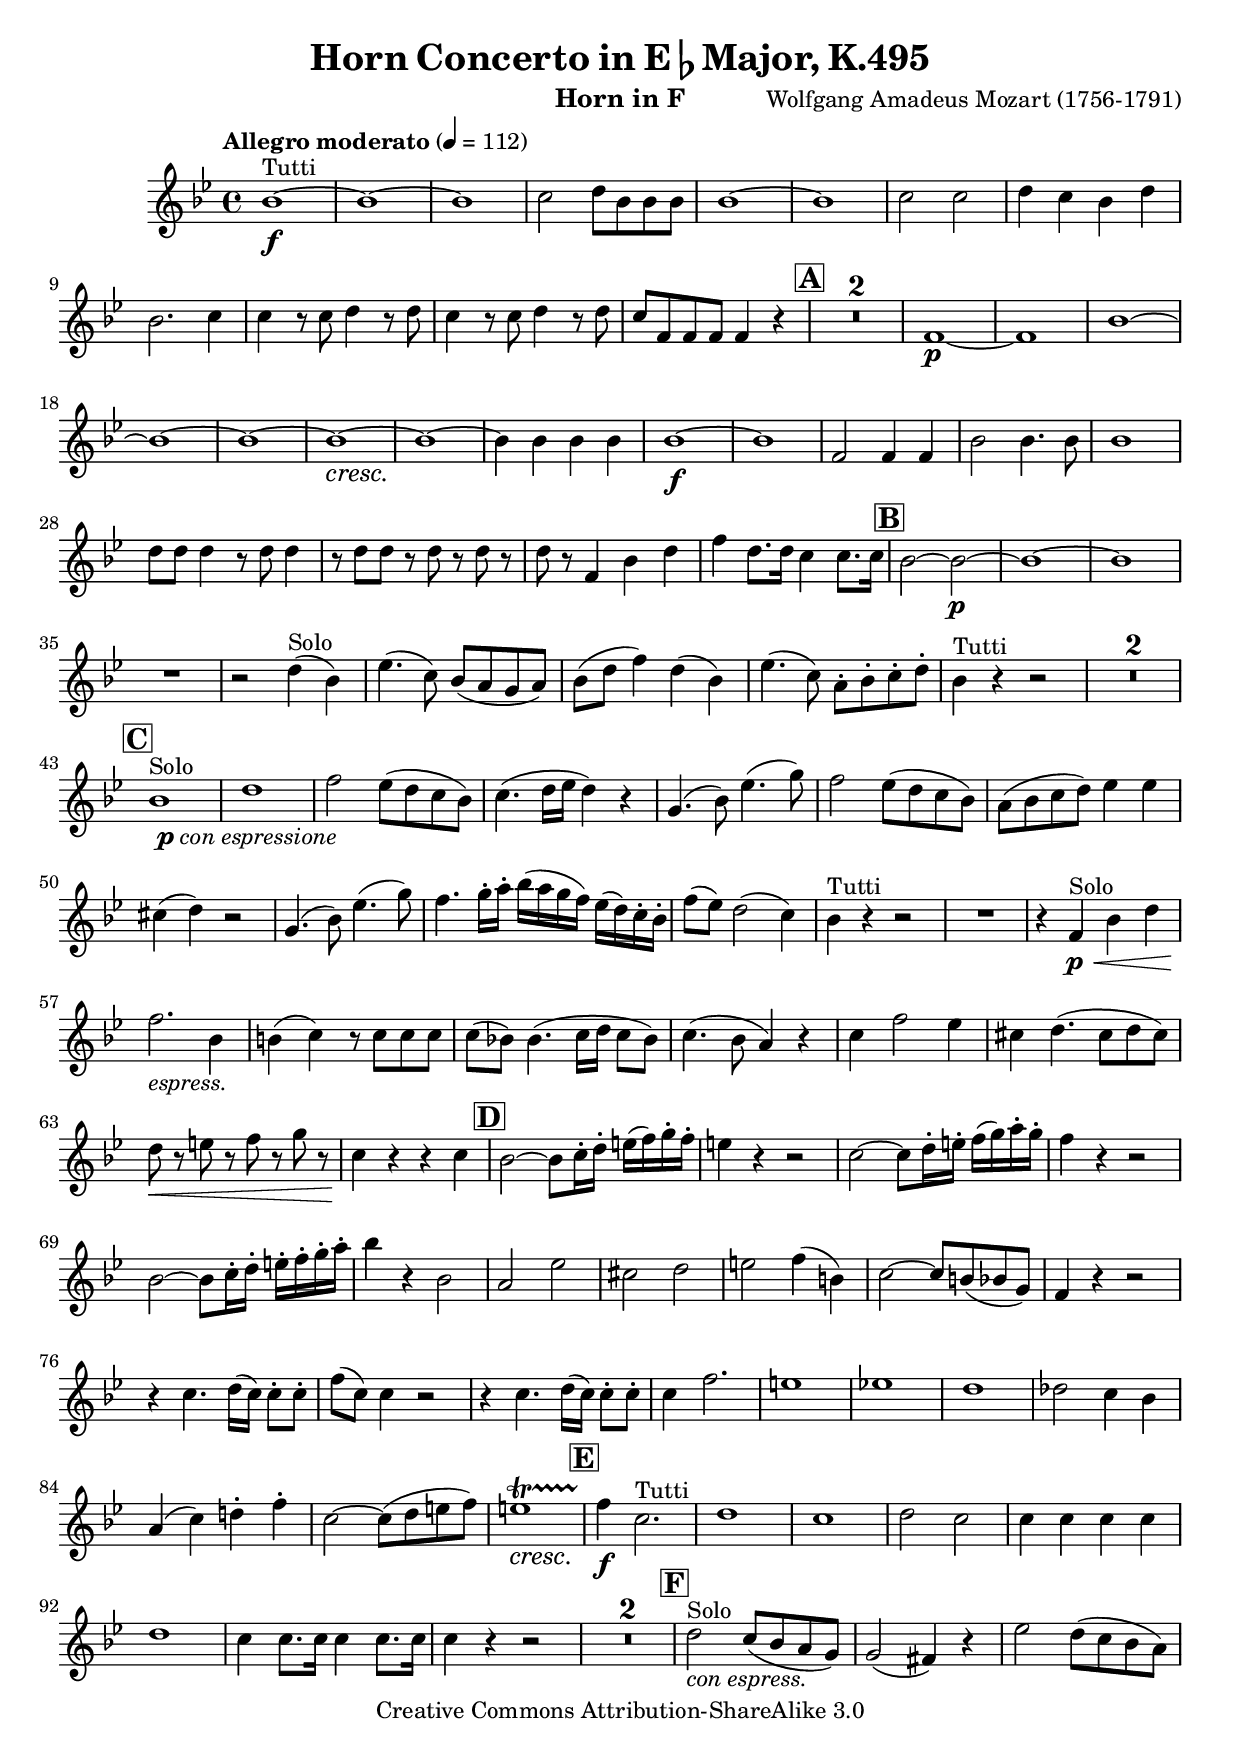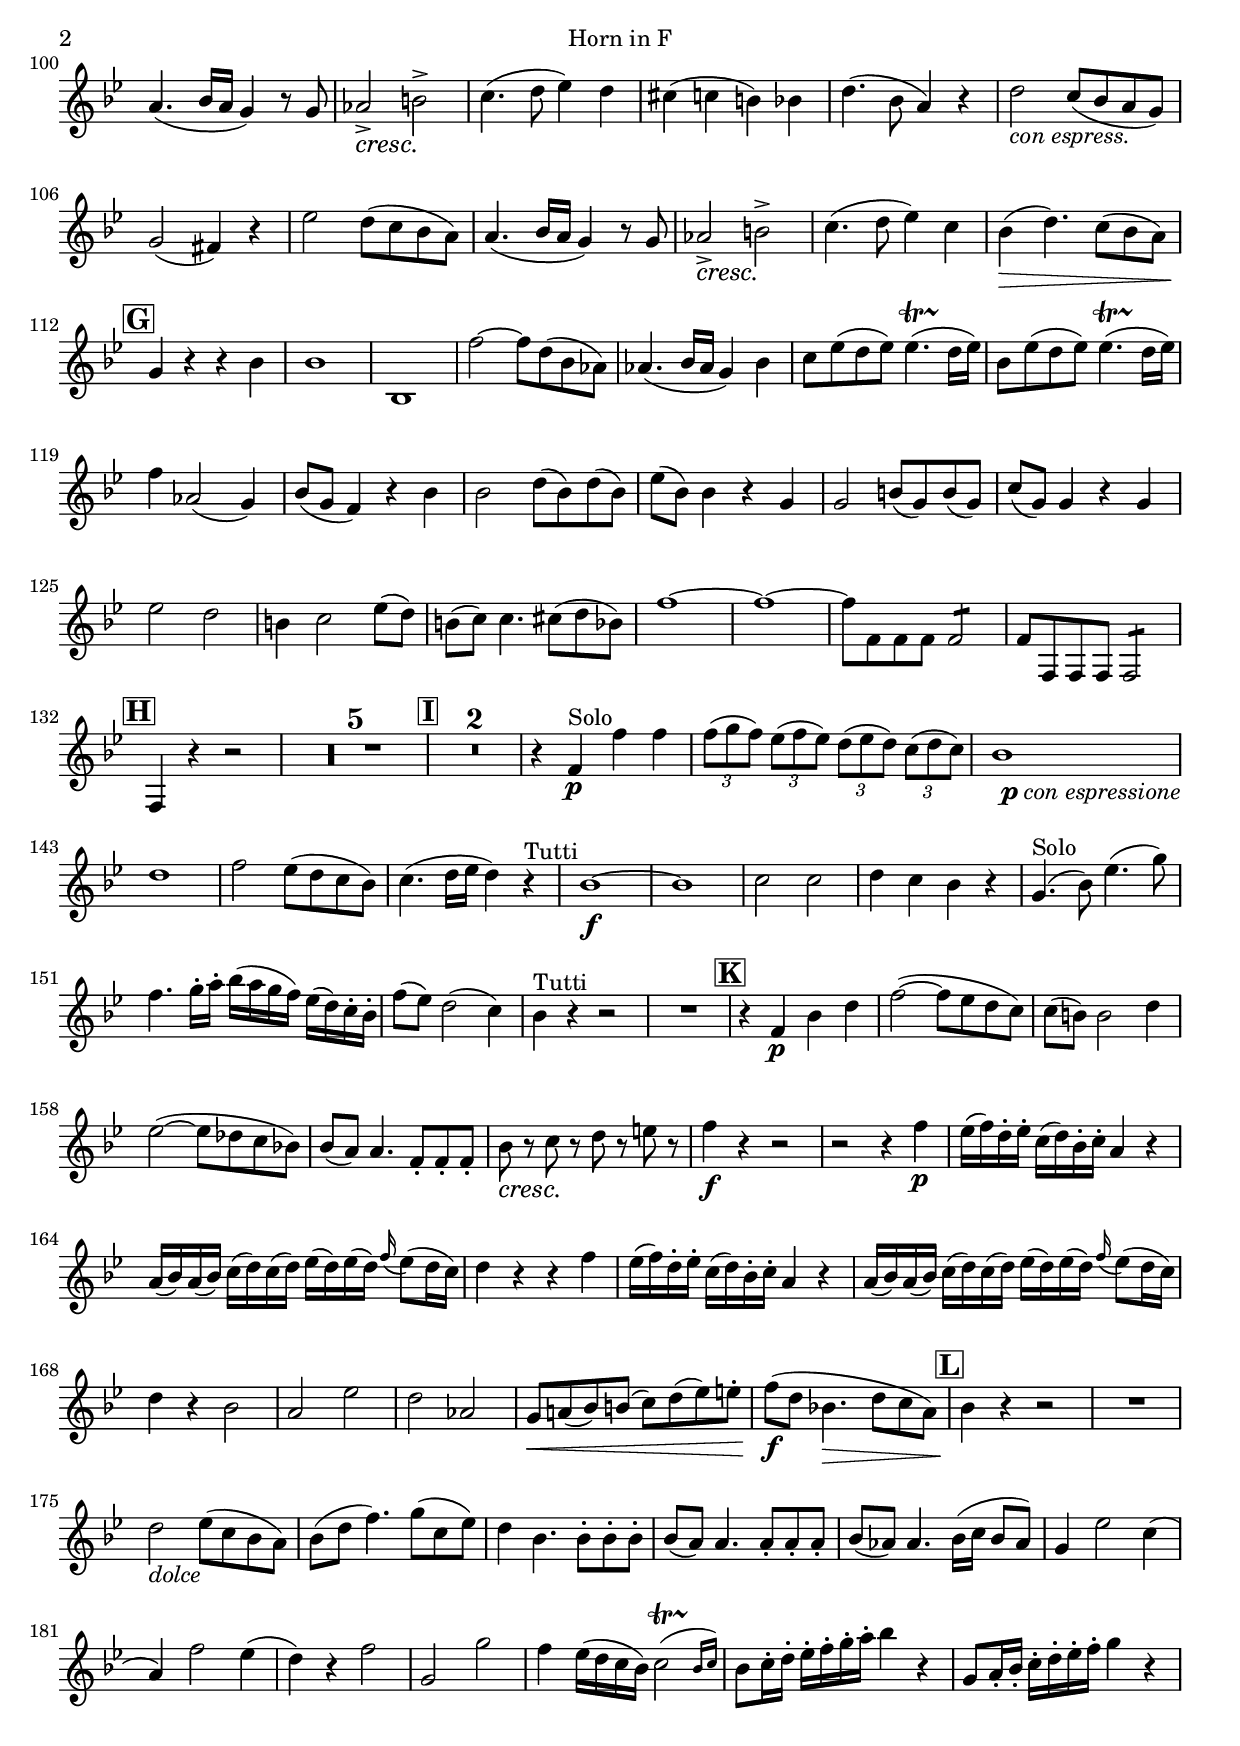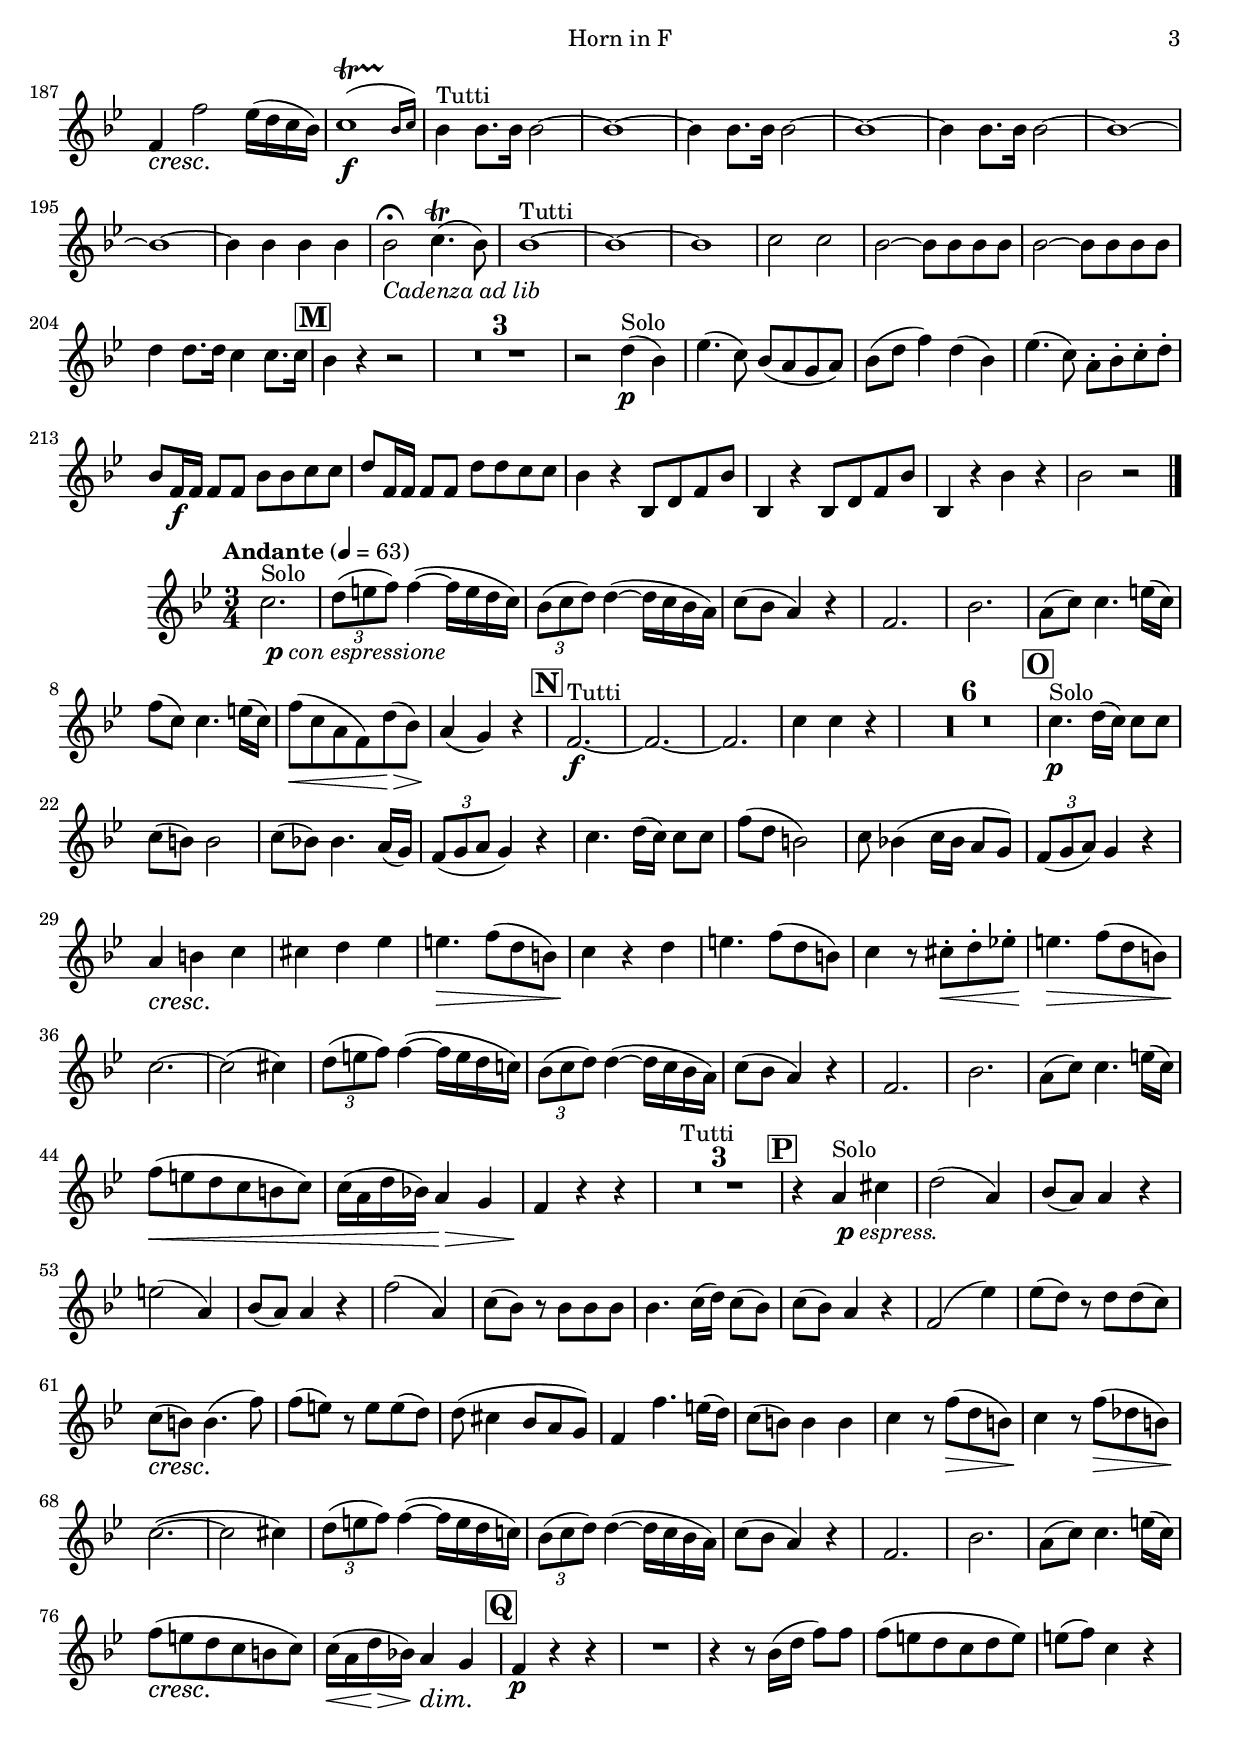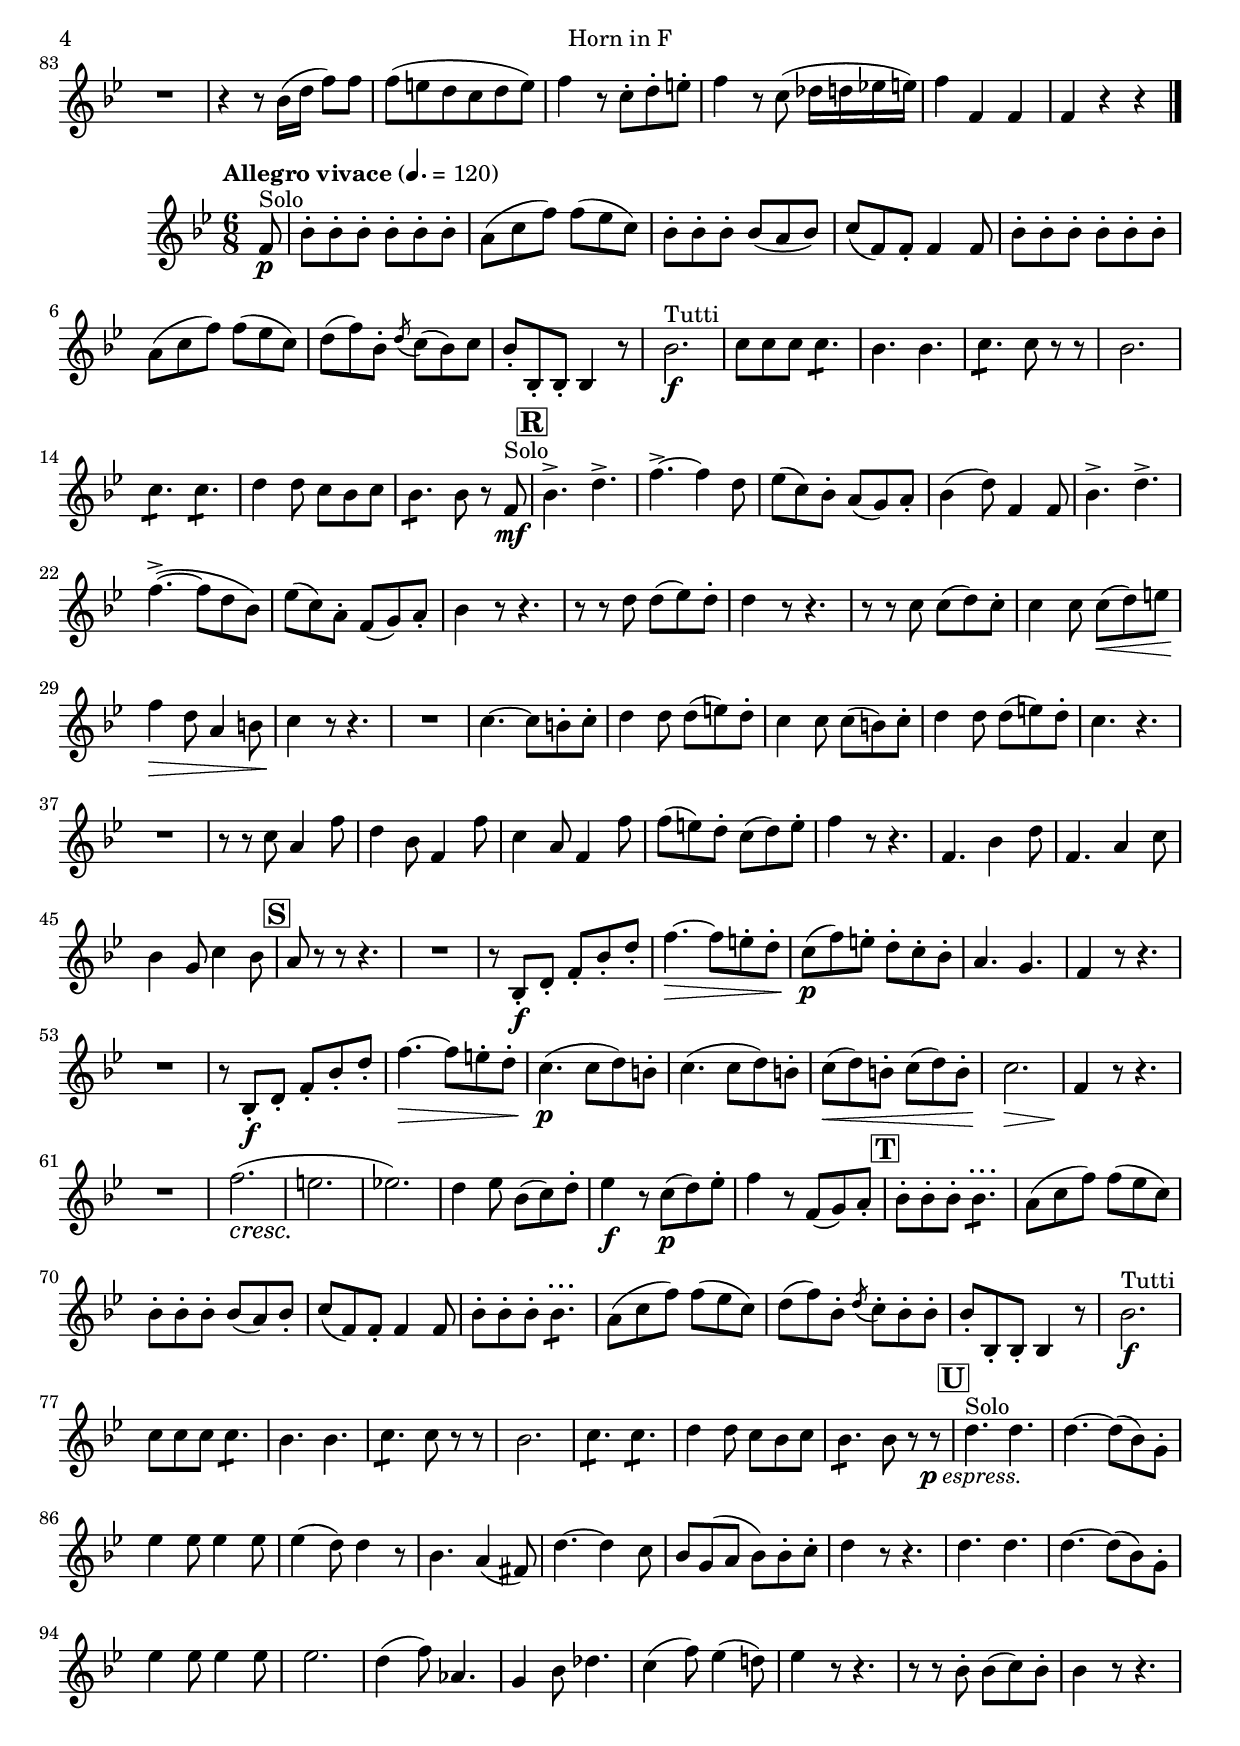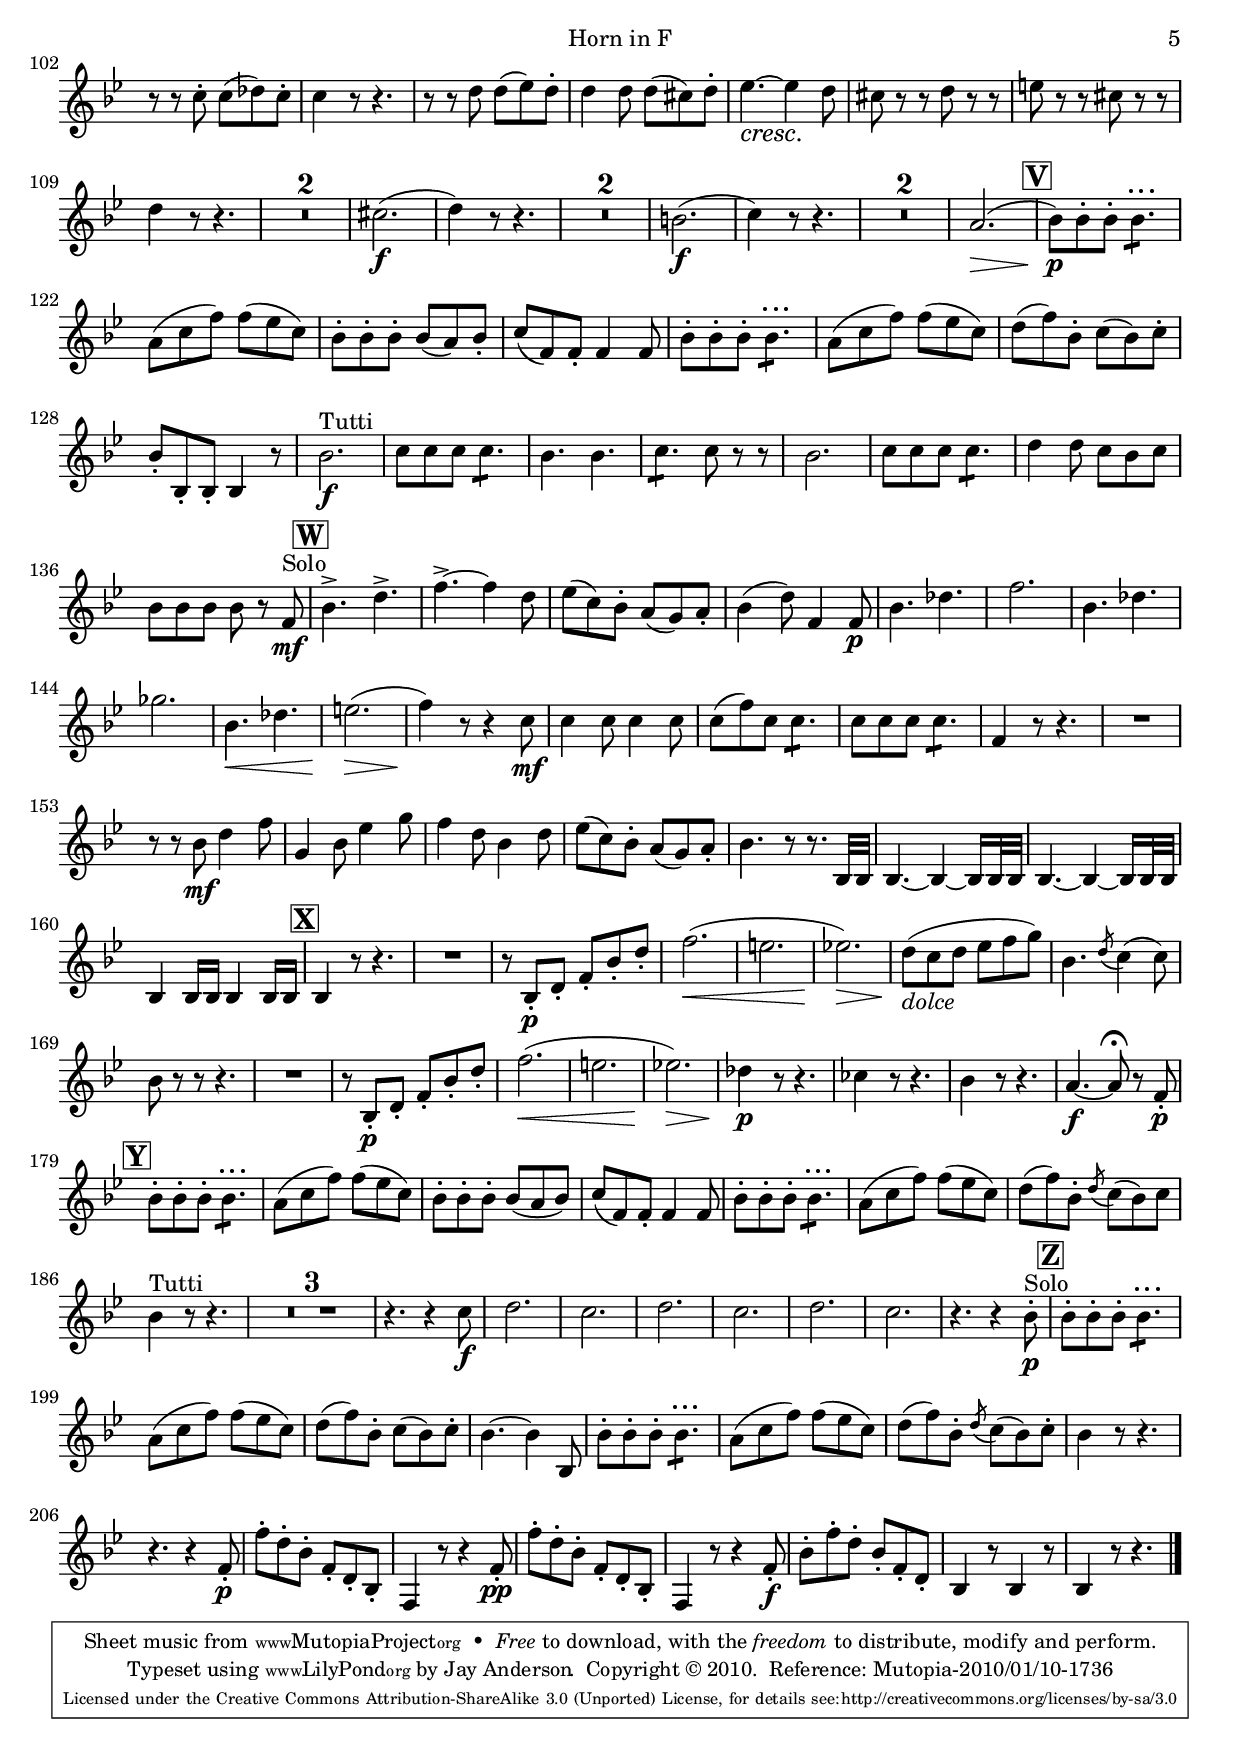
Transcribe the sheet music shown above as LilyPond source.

\version "2.13.10"

\include "defs.lyi"
\version "2.13.10"

hornMvtI = \relative c''
{
  \transposition ees
  c1~\f^\tutti |
  c~ |
  c |
  d2 e8 c c c |
  c1~ |
  c |
  d2 d |
  e4 d c e |
  c2. d4 |
  \repeat unfold 2 {d4 r8 d e4 r8 e |}
  d8 g, g g g4 r |

  %A
  R1*2 |
  g1~\p |
  g |
  c1~ |
  c1~ |
  c1~ |
  \override DynamicTextSpanner #'dash-period = #-1.0
  \crescTextCresc
  c1~\< |
  c1~ |
  c4 c c c |
  c1~\f |
  c |
  g2 g4 g |
  c2 c4. c8 |
  c1 |
  e8 e e4 r8 e e4 |
  r8 e e r e r e r |
  e r g,4 c e |
  g e8. e16 d4 d8. d16 |

  %B
  c2~ c~\p |
  c1~ |
  c |
  R1 |
  r2 e4(^\solo c) |
  f4.( d8) c( b a b) |
  c( e g4) e( c) |
  f4.( d8) b8-. c-. d-. e-. |
  c4^\tutti r r2 |
  R1*2 |

  %C
  \once \override Staff.DynamicText #'self-alignment-X = #LEFT
  c1\pConEspressione^\solo |
  e |
  g2 f8( e d c) |
  d4.( e16 f e4) r |
  a,4.( c8) f4.( a8) |
  g2 f8( e d c) |
  b( c d e) f4 f |
  dis( e) r2 |
  a,4.( c8) f4.( a8) |
  g4. a16-. b-. c( b a g) f( e) d-. c-. |
  g'8( f) e2( d4) |
  c^\tutti r r2 |
  R1 |
  \crescHairpin
  r4 g\p\<^\solo c e |
  g2.\!_\espress c,4 |
  cis( d) r8 d d d |
  d( c) c4.( d16 e d8 c) |
  d4.( c8 b4) r |
  d g2 f4 |
  dis e4.( dis8 e dis) |
  e8\< r fis r g r a r |
  d,4\! r r d |

  %D
  c2~ c8 d16-. e-. fis( g) a-. g-. |
  fis4 r r2 |
  d2~ d8 e16-. fis-. g( a) b-. a-. |
  g4 r r2 |
  c,2~ c8 d16-. e-. fis-. g-. a-. b-. |
  c4 r c,2 |
  b f' |
  dis e |
  fis g4( cis,) |
  d2~ d8 cis( c a) |
  g4 r r2 |
  r4 d'4. e16( d) d8-. d-. |
  g( d) d4 r2 |
  r4 d4. e16( d) d8-. d-. |
  d4 g2. |
  fis1 |
  f |
  e |
  ees2 d4 c |
  b( d) e-. g-. |
  d2~ d8( e fis g) |
  \crescTextCresc
  fis1\<\startTrillSpan

  %E
  g4\stopTrillSpan\f d2.^\tutti |
  e1 |
  d |
  e2 d |
  d4 d d d |
  e1 |
  \repeat unfold 2 {d4 d8. d16} |
  d4 r r2 |
  R1*2 |

  %F
  \once \override Staff.DynamicText #'self-alignment-X = #LEFT
  e2_\conEspress^\solo d8( c b a) |
  a2( gis4) r |
  f'2 e8( d c b) |
  b4.( c16 b a4) r8 a |
  bes2->\< cis-> |
  d4.(\! e8 f4) e |
  dis( d cis) c |
  e4.( c8 b4) r |
  e2_\conEspress d8( c b a) |
  a2( gis4) r |
  f'2 e8( d c b) |
  b4.( c16 b a4) r8 a |
  bes2->\< cis-> |
  d4.( e8 f4)\! d |
  c(\> e4.) d8( c b) |

  %G
  a4\! r r c |
  c1 |
  c, |
  g''2~ g8 e( c bes) |
  bes4.( c16 bes a4) c |
  d8 f( e f) f4.(\startTrillSpan e16\stopTrillSpan f) |
  c8 f( e f) f4.(\startTrillSpan e16\stopTrillSpan f) |
  g4 bes,2( a4) |
  c8( a g4) r c |
  c2 e8( c) e( c) |
  f( c) c4 r a |
  a2 cis8( a) cis( a) |
  d( a) a4 r a |
  f'2 e |
  cis4 d2 f8( e) |
  cis( d) d4. dis8( e c) |
  g'1~ |
  g~ |
  g8 g, g g \repeat tremolo 4 g8 |
  g8 g, g g \repeat tremolo 4 g8 |

  %H
  g4 r r2 |
  R1*5 |

  %I
  R1*2 |
  r4 g'\p^\solo g' g |
  \times 2/3 {g8( a g)} \times 2/3 {f( g f)}
    \times 2/3 {e( f e)} \times 2/3 {d( e d)} |
  \once \override Staff.DynamicText #'self-alignment-X = #LEFT
  c1\pConEspressione |
  e |
  g2 f8( e d c) |
  d4.( e16 f e4) r^\tutti |
  c1~\f |
  c |
  d2 d |
  e4 d c r |
  a4.(^\solo c8) f4.( a8) |
  g4. a16-. b-. c( b a g) f( e) d-. c-. |
  g'8( f) e2( d4) |
  c4^\tutti r r2 |
  R1 |

  %K
  r4 g\p c e |
  g2~( g8 f e d) |
  d( cis) cis2 e4 |
  f2~( f8 ees d c) |
  c( b) b4. g8-. g-. g-. |
  \crescTextCresc
  c\< r d r e r fis r |
  g4\f r r2 |
  r2 r4 g\p |
  f16( g) e-. f-. d( e) c-. d-. b4 r |
  b16( c) b( c) d( e) d( e) f( e) f( e) \appoggiatura g16 f8( e16 d) |
  e4 r r g |
  f16( g) e-. f-. d( e) c-. d-. b4 r |
  b16( c) b( c) d( e) d( e) f( e) f( e) \appoggiatura g16 f8( e16 d) |
  e4 r c2 |
  b f' |
  e bes |
  \crescHairpin
  a8\< b( c) cis( d) e( f) fis-. |
  g(\f e c4.\> e8 d b) |

  %L
  c4\! r r2 |
  R1 |
  e2_\dolce f8( d c b) |
  c( e g4.) a8( d, f) |
  e4 c4. c8-. c-. c-. |
  c8( b) b4. b8-. b-. b-. |
  c8( bes) bes4. c16( d c8 bes) |
  a4 f'2 d4( |
  b) g'2 f4( |
  e) r g2 |
  a, a' |
  #(define afterGraceFraction (cons 15 16))
  g4 f16( e d c) \afterGrace d2(\startTrillSpan {c16[\stopTrillSpan d])} |
  c8 d16-. e-. f-. g-. a-. b-. c4 r |
  a,8 b16-. c-. d-. e-. f-. g-. a4 r |
  \crescTextCresc
  g,4\< g'2 f16( e d c) |
  \afterGrace d1(\f\startTrillSpan {c16[\stopTrillSpan d])} |
  c4^\tutti c8. c16 c2~ |
  c1~ |
  c4 c8. c16 c2~ |
  c1~ |
  c4 c8. c16 c2~ |
  c1~ |
  c~ |
  c4 c c c |
  c2\fermata_\cadenza d4.(\trill c8) |
  c1~^\tutti |
  c~ |
  c |
  d2 d |
  \repeat unfold 2 {c2~ c8 c c c |}
  e4 e8. e16 d4 d8. d16 |

  %M
  c4 r r2 |
  R1*3 |
  r2 e4(\p^\solo c) |
  f4.( d8) c( b a b) |
  c( e g4) e( c) |
  f4.( d8) b-. c-. d-. e-. |
  c8 g16\f g g8 g c c d d |
  e8 g,16 g g8 g e' e d d |
  c4 r c,8 e g c |
  c,4 r c8 e g c |
  c,4 r c' r |
  c2 r |
}


\version "2.13.10"

hornMvtII = \relative c''
{
  \transposition ees
  \once \override Staff.DynamicText #'self-alignment-X = #LEFT
  d2.\pConEspressione^\solo |
  \times 2/3 {e8( fis g)} g4~( g16 fis e d) |
  \times 2/3 {c8( d e)} e4~( e16 d c b) |
  d8( c b4) r |
  g2. |
  c |
  b8( d) d4. fis16( d) |
  g8( d) d4. fis16( d) |
  g8(\< d b g) e'(\> c) |
  b4(\! a) r |

  %N
  g2.~\f^\tutti |
  g~ |
  g |
  d'4 d r |
  R2.*6 |

  %O
  d4.\p^\solo e16( d) d8 d |
  d( cis) cis2 |
  d8( c) c4. b16( a) |
  \times 2/3 {g8( a b} a4) r |
  d4. e16( d) d8 d |
  g8( e cis2) |
  d8 c4( d16 c b8 a) |
  \times 2/3 {g8( a b)} a4 r |
  \override DynamicTextSpanner #'dash-period = #-1.0
  \crescTextCresc
  b4\< cis d |
  dis e f |
  fis4.\> g8( e cis) |
  d4\! r e |
  fis4. g8( e cis) |
  \crescHairpin
  d4 r8 dis-.\< e-. f-. |
  fis4.\> g8( e cis) |
  d2.~\! |
  d2( dis4) |
  \times 2/3 {e8( fis g)} g4~( g16 fis e d) |
  \times 2/3 {c8( d e)} e4~( e16 d c b) |
  d8( c b4) r |
  g2. |
  c |
  b8( d) d4. fis16( d) |
  g8(\< fis e d cis d) |
  d16( b e c) b4\> a |
  g\! r r |
  s1*0^\tutti R2.*3 |

  %P
  r4
    \once \override Staff.DynamicText #'self-alignment-X = #LEFT
    b\pEspress^\solo dis |
  e2( b4) |
  c8( b) b4 r |
  fis'2( b,4) |
  c8( b) b4 r |
  g'2( b,4) |
  d8( c) r c c c |
  c4. d16( e) d8( c) |
  d( c) b4 r |
  g2( f'4) |
  f8( e) r e e( d) |
  \crescTextCresc
  d(\< cis) cis4.( g'8) |
  g8( fis)\! r fis fis( e) |
  e( dis4 c8 b a) |
  g4 g'4. fis16( e) |
  d8( cis) cis4 cis |
  d4 r8 g(\> e cis) |
  d4\! r8 g(\> ees cis) |
  d2.~(\! |
  d2 dis4) |
  \times 2/3 {e8( fis g)} g4~( g16 fis e d) |
  \times 2/3 {c8( d e)} e4~( e16 d c b) |
  d8( c b4) r |
  g2. |
  c |
  b8( d) d4. fis16( d) |
  \crescTextCresc
  g8(\< fis e d cis d) |
  \crescHairpin
  d16(\< b e\> c)
    \dimTextDim
    b4\> a |

  %Q
  g\p r r |
  R2. |
  r4 r8 c16( e g8) g |
  g( fis e d e fis) |
  fis( g) d4 r |
  R2. |
  r4 r8 c16( e g8) g |
  g( fis e d e fis) |
  g4 r8 d-. e-. fis-. |
  g4 r8 d( ees16 e f fis) |
  g4 g, g |
  g r r |
}


\version "2.13.10"

hornMvtIII = \relative c''
{
  \transposition ees
  g8\p^\solo |
  c-. c-. c-. c-. c-. c-. |
  b( d g) g( f d) |
  c-. c-. c-. c( b c) |
  d( g,) g-. g4 g8 |
  c-. c-. c-. c-. c-. c-. |
  b( d g) g( f d) |
  e( g) c,-. \acciaccatura e8 d( c) d |
  c-. c,-. c-. c4 r8 |
  c'2.\f^\tutti |
  d8 d d \repeat tremolo 3 d8 |
  c4. c |
  \repeat tremolo 3 d8 d8 r r |
  c2. |
  \repeat tremolo 3 d8 \repeat tremolo 3 d8 |
  e4 e8 d c d |
  \repeat tremolo 3 c8 c8 r g\mf^\solo |

  %R
  c4.-> e-> |
  g~-> g4 e8 |
  f( d) c-. b( a) b-. |
  c4( e8) g,4 g8 |
  c4.-> e-> |
  g~->( g8 e c) |
  f( d) b-. g( a) b-. |
  c4 r8 r4. |
  r8 r e e( f) e-. |
  e4 r8 r4. |
  r8 r d d( e) d-. |
  d4 d8 d(\< e) fis |
  g4\> e8 b4 cis8 |
  d4\! r8 r4. |
  R2. |
  d4.~ d8 cis-. d-. |
  e4 e8 e( fis) e-. |
  d4 d8 d( cis) d-. |
  e4 e8 e( fis) e-. |
  d4. r |
  R2. |
  r8 r d b4 g'8 |
  e4 c8 g4 g'8 |
  d4 b8 g4 g'8 |
  g( fis) e-. d( e) fis-. |
  g4 r8 r4. |
  g,4. c4 e8 |
  g,4. b4 d8 |
  c4 a8 d4 c8 |

  %S
  b8 r r r4. |
  R2. |
  r8 c,-.\f e-. g-. c-. e-. |
  g4.~\> g8 fis-. e-. |
  d(\p g) fis-. e-. d-. c-. |
  b4. a |
  g4 r8 r4. |
  R2. |
  r8 c,-.\f e-. g-. c-. e-. |
  g4.~\> g8 fis-. e-. |
  d4.(\p d8 e) cis-. |
  d4.( d8 e) cis-. |
  d(\< e) cis-. d(e) cis-. |
  d2.\> |
  g,4\! r8 r4. |
  R2. |
  \override DynamicTextSpanner #'dash-period = #-1.0
  \crescTextCresc
  g'2.(\< |
  fis |
  f) |
  e4 f8 c( d) e-. |
  f4\f r8 d(\p e) f-. |
  g4 r8 g,( a) b-. |

  %T
  c8-. c-. c-. \repeat tremolo 3 c8^\staccatoThree |
  b( d g) g( f d) |
  c-. c-. c-. c( b) c-. |
  d( g,) g-. g4 g8 |
  c8-. c-. c-. \repeat tremolo 3 c8^\staccatoThree |
  b( d g) g( f d) |
  e( g) c,-. \acciaccatura e8 d-. c-. c-. |
  c-. c,-. c-. c4 r8 |
  c'2.\f^\tutti |
  d8 d d \repeat tremolo 3 d8 |
  c4. c |
  \repeat tremolo 3 d8 d r r |
  c2. |
  \repeat tremolo 3 d8 \repeat tremolo 3 d8 |
  e4 e8 d c d |
  \repeat tremolo 3 c8 c r r |

  %U
  e4.\pEspress^\solo e |
  e~ e8( c) a-. |
  f'4 f8 f4 f8 |
  f4( e8) e4 r8 |
  c4. b4( gis8) |
  e'4.~ e4 d8 |
  c a( b c) c-. d-. |
  e4 r8 r4. |
  e4. e |
  e~ e8( c) a-. |
  f'4 f8 f4 f8 |
  f2. |
  e4( g8) bes,4. |
  a4 c8 ees4. |
  d4( g8) f4( e8) |
  f4 r8 r4. |
  r8 r c-. c( d) c-. |
  c4 r8 r4. |
  r8 r d-. d( ees) d-. |
  d4 r8 r4. |
  r8 r e e( f) e-. |
  e4 e8 e( dis) e-. |
  f4.~\< f4 e8 |
  dis8 r r e r r |
  fis r r dis r r |
  e4\! r8 r4. |
  R2.*2 |
  dis2.(\f |
  e4) r8 r4. |
  R2.*2 |
  cis2.(\f |
  d4) r8 r4. |
  R2.*2 |
  b2.(\> |

  %V
  c8)\p c-. c-. \repeat tremolo 3 c^\staccatoThree |
  b8( d g) g( f d) |
  c-. c-. c-. c( b) c-. |
  d( g,) g-. g4 g8 |
  c8-. c-. c-. \repeat tremolo 3 c^\staccatoThree |
  b8( d g) g( f d) |
  e( g) c,-. d( c) d-. |
  c-. c,-. c-. c4 r8 |
  c'2.\f^\tutti |
  d8 d d \repeat tremolo 3 d8 |
  c4. c |
  \repeat tremolo 3 d8 d r r |
  c2. |
  d8 d d \repeat tremolo 3 d8 |
  e4 e8 d c d |
  c c c c r g\mf^\solo |

  %W
  c4.-> e-> |
  g~-> g4 e8 |
  f( d) c-. b( a) b-. |
  c4( e8) g,4 g8\p |
  c4. ees |
  g2. |
  c,4. ees |
  aes2. |
  \crescHairpin
  c,4.\< ees |
  fis2.(\> |
  g4)\! r8 r4 d8\mf |
  d4 d8 d4 d8 |
  d( g) d \repeat tremolo 3 d8 |
  d d d \repeat tremolo 3 d8 |
  g,4 r8 r4. |
  R2. |
  r8 r c\mf e4 g8 |
  a,4 c8 f4 a8 |
  g4 e8 c4 e8 |
  f( d) c-. b( a) b-. |
  c4. r8 r8. c,32 c |
  \repeat unfold 2 {c4.~ c4~ c16 c32 c |}
  \repeat unfold 2 {c4 c16 c} |

  %X
  c4 r8 r4. |
  R2. |
  r8 c-.\p e-. g-. c-. e-. |
  g2.(\< |
  fis |
  f)\> |
  e8(\!_\dolce d e f g a) |
  c,4. \acciaccatura e8 d4( d8) |
  c8 r r r4. |
  R2. |
  r8 c,-.\p e-. g-. c-. e-. |
  g2.(\< |
  fis |
  f)\> |
  ees4\p r8 r4. |
  des4 r8 r4. |
  c4 r8 r4. |
  b4.~\f b8\fermata r8 g-.\p |

  %Y
  c8-. c-. c-. \repeat tremolo 3 c8^\staccatoThree |
  b( d g) g( f d) |
  c-. c-. c-. c( b c) |
  d( g,) g-. g4 g8 |
  c8-. c-. c-. \repeat tremolo 3 c8^\staccatoThree |
  b( d g) g( f d) |
  e( g) c,-. \acciaccatura e8 d( c) d |
  c4^\tutti r8 r4. |
  R2.*3 |
  r4. r4 d8\f |
  \repeat unfold 3 {e2. | d |}
  r4. r4 c8-.\p^\solo |

  %Z
  c8-. c-. c-. \repeat tremolo 3 c8^\staccatoThree |
  b( d g) g( f d) |
  e( g) c,-. d( c) d-. |
  c4.~ c4 c,8 |
  c'8-. c-. c-. \repeat tremolo 3 c8^\staccatoThree |
  b( d g) g( f d) |
  e( g) c,-. \acciaccatura e8 d( c) d-. |
  c4 r8 r4. |
  r4. r4 g8-.\p |
  g'-. e-. c-. g-. e-. c-. |
  g4 r8 r4 g'8-.\pp |
  g'-. e-. c-. g-. e-. c-. |
  g4 r8 r4 g'8-.\f |
  c-. g'-. e-. c-. g-. e-. |
  c4 r8 c4 r8 |
  c4 r8 r4. |
}



instrument = "Horn in F"

mvtI = \transpose f ees {\key c \major \hornMvtI}
mvtII = \transpose f ees {\key c \major \hornMvtII}
mvtIII = \transpose f ees {\key c \major \hornMvtIII}

\version "2.13.10"

\include "defs.lyi"

\paper
{
  ragged-last-bottom = ##f
}

\book
{
  \include "header.lyi"
  \score
  {
    \new Staff
    {
      #(set-accidental-style 'modern)
      \set Score.skipBars = ##t
      << \mvtI \outlineMvtI >>
    }
  }
  \score
  {
    \new Staff
    {
      #(set-accidental-style 'modern)
      \set Score.skipBars = ##t
      << \mvtII \outlineMvtII >>
    }
  }
  \score
  {
    \new Staff
    {
      #(set-accidental-style 'modern)
      \set Score.skipBars = ##t
      << \mvtIII \outlineMvtIII >>
    }
  }
}



